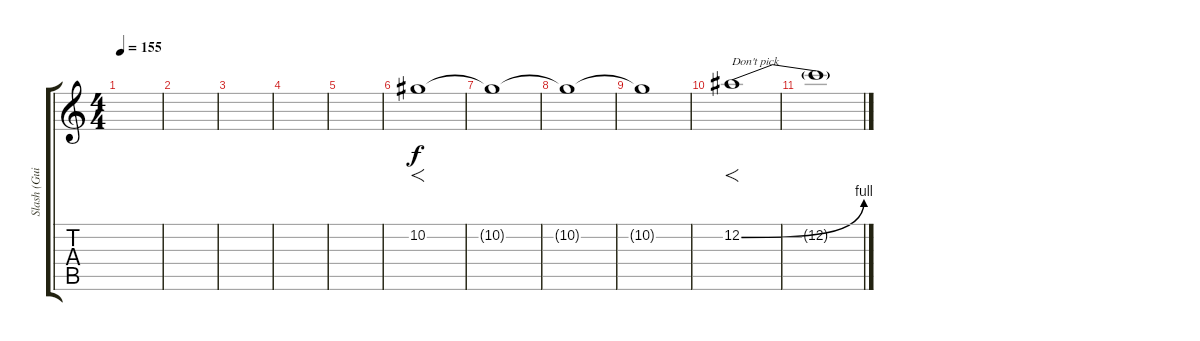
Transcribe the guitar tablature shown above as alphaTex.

\track ("Slash (Guitar)" "Slash (Gui") {instrument distortionguitar}
\staff {score tabs}
\tuning (Eb4 Bb3 Gb3 Db3 Ab2 Eb2) {hide}
\ts (4 4)
\tempo 155
\clef g2
\ks c
|
|
|
|
|
10.2.1{f} |
10.2{t}.1 |
10.2{t}.1 |
10.2{t}.1 |
12.2{be (bend 0 0 60 4)}.1{f txt "Don't pick"} |
12.2{t}.1
